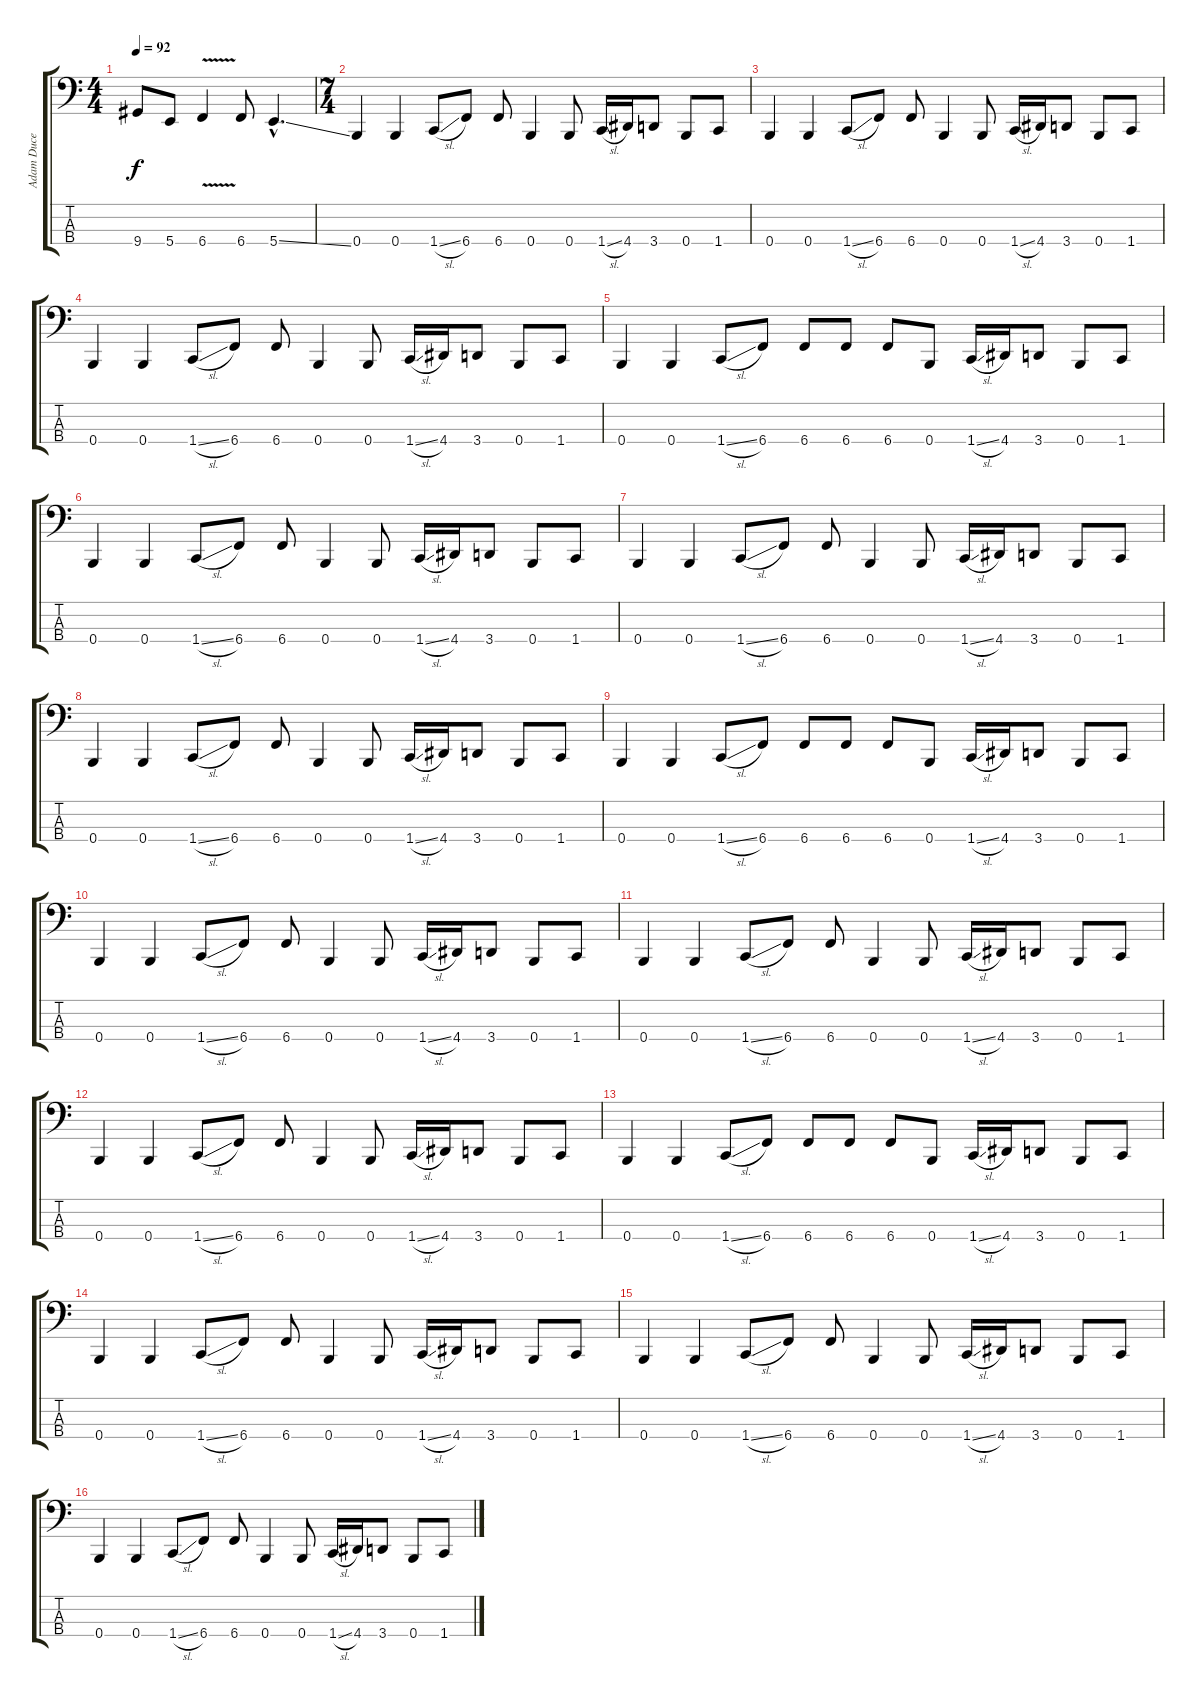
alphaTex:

\track ("Adam Duce" "Adam Duce") {instrument electricbasspick}
\staff {score tabs}
\tuning (E2 B1 Gb1 B0) {hide}
\ts (4 4)
\tempo 92
\clef f4
\ks c
9.4{t}.8{dy f} 5.4.8 6.4{v}.4 6.4.8 5.4{ss hac}.4{d} |
\ts (7 4)
0.4.4 0.4.4 1.4{sl}.8 6.4.8 6.4.8 0.4.4 0.4.8 1.4{sl}.16 4.4.16 3.4.8 0.4.8 1.4.8 |
0.4.4 0.4.4 1.4{sl}.8 6.4.8 6.4.8 0.4.4 0.4.8 1.4{sl}.16 4.4.16 3.4.8 0.4.8 1.4.8 |
0.4.4 0.4.4 1.4{sl}.8 6.4.8 6.4.8 0.4.4 0.4.8 1.4{sl}.16 4.4.16 3.4.8 0.4.8 1.4.8 |
0.4.4 0.4.4 1.4{sl}.8 6.4.8 6.4.8 6.4.8 6.4.8 0.4.8 1.4{sl}.16 4.4.16 3.4.8 0.4.8 1.4.8 |
0.4.4 0.4.4 1.4{sl}.8 6.4.8 6.4.8 0.4.4 0.4.8 1.4{sl}.16 4.4.16 3.4.8 0.4.8 1.4.8 |
0.4.4 0.4.4 1.4{sl}.8 6.4.8 6.4.8 0.4.4 0.4.8 1.4{sl}.16 4.4.16 3.4.8 0.4.8 1.4.8 |
0.4.4 0.4.4 1.4{sl}.8 6.4.8 6.4.8 0.4.4 0.4.8 1.4{sl}.16 4.4.16 3.4.8 0.4.8 1.4.8 |
0.4.4 0.4.4 1.4{sl}.8 6.4.8 6.4.8 6.4.8 6.4.8 0.4.8 1.4{sl}.16 4.4.16 3.4.8 0.4.8 1.4.8 |
0.4.4 0.4.4 1.4{sl}.8 6.4.8 6.4.8 0.4.4 0.4.8 1.4{sl}.16 4.4.16 3.4.8 0.4.8 1.4.8 |
0.4.4 0.4.4 1.4{sl}.8 6.4.8 6.4.8 0.4.4 0.4.8 1.4{sl}.16 4.4.16 3.4.8 0.4.8 1.4.8 |
0.4.4 0.4.4 1.4{sl}.8 6.4.8 6.4.8 0.4.4 0.4.8 1.4{sl}.16 4.4.16 3.4.8 0.4.8 1.4.8 |
0.4.4 0.4.4 1.4{sl}.8 6.4.8 6.4.8 6.4.8 6.4.8 0.4.8 1.4{sl}.16 4.4.16 3.4.8 0.4.8 1.4.8 |
0.4.4 0.4.4 1.4{sl}.8 6.4.8 6.4.8 0.4.4 0.4.8 1.4{sl}.16 4.4.16 3.4.8 0.4.8 1.4.8 |
0.4.4 0.4.4 1.4{sl}.8 6.4.8 6.4.8 0.4.4 0.4.8 1.4{sl}.16 4.4.16 3.4.8 0.4.8 1.4.8 |
0.4.4 0.4.4 1.4{sl}.8 6.4.8 6.4.8 0.4.4 0.4.8 1.4{sl}.16 4.4.16 3.4.8 0.4.8 1.4.8
